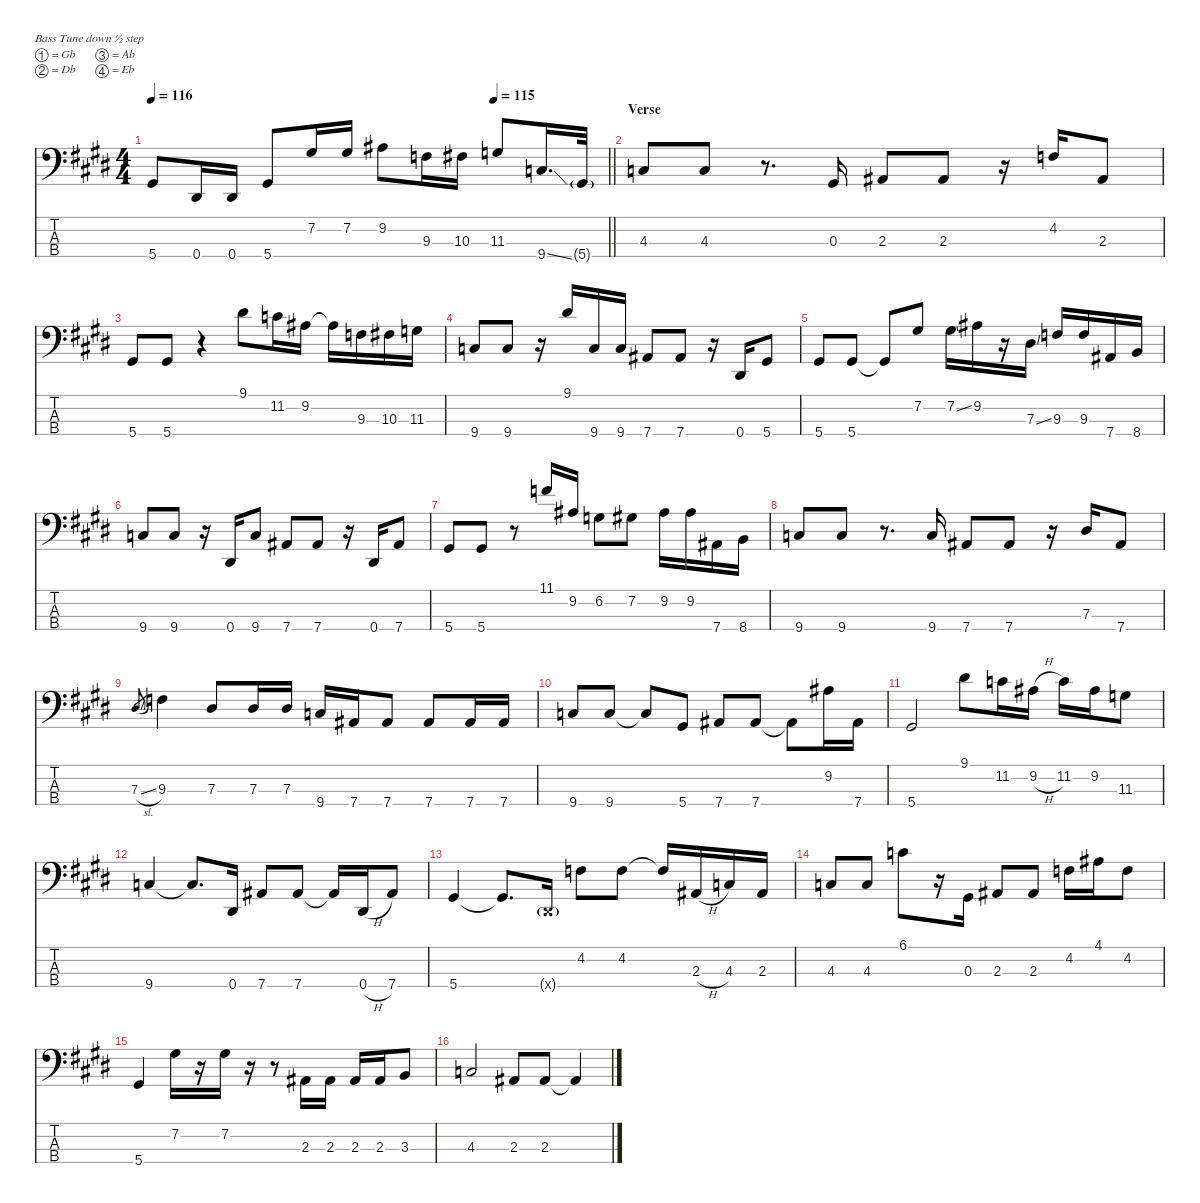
\defaultSystemsLayout 4
\hideDynamics
\bracketExtendMode nobrackets
\singleTrackTrackNamePolicy hidden
\multiTrackTrackNamePolicy hidden
\otherSystemsTrackNameOrientation horizontal
\track ("Bass" "s.guit.") {defaultSystemsLayout 4 instrument acousticguitarsteel}
\staff {score tabs}
\tuning (Gb2 Db2 Ab1 Eb1)
\ts (4 4)
\tempo 116
\tempo (115 0.75)
\clef f4
\barLineRight lightlight
\ks c#minor
5.4{acc #}.8{dy f beam Up} 0.4{acc #}.16{beam Up} 0.4{acc #}.16{beam Up} 5.4{acc #}.8{beam Up} 7.2{acc #}.16{beam Up} 7.2{acc #}.16{beam Up} 9.2{acc #}.8{beam Down} 9.3{acc forcenatural}.16{beam Down} 10.3{acc #}.16{beam Down} 11.3{acc forcenatural}.8{beam Up} 9.4{ss acc forcenatural}.16{d beam Up} 5.4{g acc #}.32{dy mp beam Up} |
\section ("" "Verse")
4.3{acc forcenatural}.8{dy f beam Up} 4.3{acc forcenatural}.8{beam Up} r.8{d beam Up} 0.3{acc #}.16{beam Up} 2.3{acc #}.8{beam Up} 2.3{acc #}.8{beam Up} r.16{beam Up} 4.2{acc forcenatural}.16{beam Up} 2.3{acc #}.8{beam Up} |
5.4{acc #}.8{beam Up} 5.4{acc #}.8{beam Up} r.4{beam Up} 9.1{acc #}.8{beam Down} 11.2{acc forcenatural}.16{beam Down} 9.2{acc #}.16{beam Down} 9.2{t acc #}.16{beam Down} 9.3{acc forcenatural}.16{beam Down} 10.3{acc #}.16{beam Down} 11.3{acc forcenatural}.16{beam Down} |
9.4{acc forcenatural}.8{beam Up} 9.4{acc forcenatural}.8{beam Up} r.16{beam Up} 9.1{acc #}.16{beam Down} 9.4{acc forcenatural}.16{beam Down} 9.4{acc forcenatural}.16{beam Down} 7.4{acc #}.8{beam Up} 7.4{acc #}.8{beam Up} r.16{beam Up} 0.4{acc #}.16{beam Up} 5.4{acc #}.8{beam Up} |
5.4{acc #}.8{beam Up} 5.4{acc #}.8{beam Up} 5.4{t acc #}.8{beam Up} 7.2{acc #}.8{beam Up} 7.2{ss acc #}.16{beam Down} 9.2{acc #}.16{beam Down} r.16{beam Down} 7.3{ss acc #}.16{beam Down} 9.3{acc forcenatural}.16{beam Up} 9.3{acc forcenatural}.16{beam Up} 7.4{acc #}.16{beam Up} 8.4{acc forcenatural}.16{beam Up} |
9.4{acc forcenatural}.8{beam Up} 9.4{acc forcenatural}.8{beam Up} r.16{beam Up} 0.4{acc #}.16{beam Up} 9.4{acc forcenatural}.8{beam Up} 7.4{acc #}.8{beam Up} 7.4{acc #}.8{beam Up} r.16{beam Up} 0.4{acc #}.16{beam Up} 7.4{acc #}.8{beam Up} |
5.4{acc #}.8{beam Up} 5.4{acc #}.8{beam Up} r.8{beam Up} 11.1{acc forcenatural}.16{beam Down} 9.2{acc #}.16{beam Down} 6.2{acc forcenatural}.8{beam Down} 7.2{acc #}.8{beam Down} 9.2{acc #}.16{beam Down} 9.2{acc #}.16{beam Down} 7.4{acc #}.16{beam Down} 8.4{acc forcenatural}.16{beam Down} |
9.4{acc forcenatural}.8{beam Up} 9.4{acc forcenatural}.8{beam Up} r.8{d beam Up} 9.4{acc forcenatural}.16{beam Up} 7.4{acc #}.8{beam Up} 7.4{acc #}.8{beam Up} r.16{beam Up} 7.3{acc #}.16{beam Up} 7.4{acc #}.8{beam Up} |
7.3{sl acc #}.8{gr dy mp beam Up} 9.3{acc forcenatural}.4{dy f beam Down} 7.3{acc #}.8{beam Up} 7.3{acc #}.16{beam Up} 7.3{acc #}.16{beam Up} 9.4{acc forcenatural}.16{beam Up} 7.4{acc #}.16{beam Up} 7.4{acc #}.8{beam Up} 7.4{acc #}.8{beam Up} 7.4{acc #}.16{beam Up} 7.4{acc #}.16{beam Up} |
9.4{acc forcenatural}.8{beam Up} 9.4{acc forcenatural}.8{beam Up} 9.4{t acc forcenatural}.8{beam Up} 5.4{acc #}.8{beam Up} 7.4{acc #}.8{beam Up} 7.4{acc #}.8{beam Up} 7.4{t acc #}.8{beam Down} 9.2{acc #}.16{beam Down} 7.4{acc #}.16{beam Down} |
5.4{acc #}.2{beam Up} 9.1{acc #}.8{beam Down} 11.2{acc forcenatural}.16{beam Down} 9.2{h acc #}.16{beam Down} 11.2{acc forcenatural}.16{beam Down} 9.2{acc #}.16{beam Down} 11.3{acc forcenatural}.8{beam Down} |
9.4{acc forcenatural}.4{beam Up} 9.4{t acc forcenatural}.8{d beam Up} 0.4{acc #}.16{beam Up} 7.4{acc #}.8{beam Up} 7.4{acc #}.8{beam Up} 7.4{t acc #}.16{beam Up} 0.4{h acc #}.16{beam Up} 7.4{acc #}.8{beam Up} |
5.4{acc #}.4{beam Up} 5.4{t acc #}.8{d beam Up} 0.4{g x acc #}.16{dy mf beam Up} 4.2{acc forcenatural}.8{dy f beam Down} 4.2{acc forcenatural}.8{beam Down} 4.2{t acc forcenatural}.16{beam Up} 2.3{h acc #}.16{beam Up} 4.3{acc forcenatural}.16{beam Up} 2.3{acc #}.16{beam Up} |
4.3{acc forcenatural}.8{beam Up} 4.3{acc forcenatural}.8{beam Up} 6.1{acc forcenatural}.8{beam Down} r.16{beam Down} 0.3{acc #}.16{beam Down} 2.3{acc #}.8{beam Up} 2.3{acc #}.8{beam Up} 4.2{acc forcenatural}.16{beam Down} 4.1{acc #}.16{beam Down} 4.2{acc forcenatural}.8{beam Down} |
5.4{acc #}.4{beam Up} 7.2{acc #}.16{beam Down} r.16{beam Down} 7.2{acc #}.16{beam Down} r.16{beam Down} r.8{beam Down} 2.3{acc #}.16{beam Up} 2.3{acc #}.16{beam Up} 2.3{acc #}.16{beam Up} 2.3{acc #}.16{beam Up} 3.3{acc forcenatural}.8{beam Up} |
4.3{acc forcenatural}.2{beam Up} 2.3{acc #}.8{beam Up} 2.3{acc #}.8{beam Up} 2.3{t acc #}.4{beam Up}
